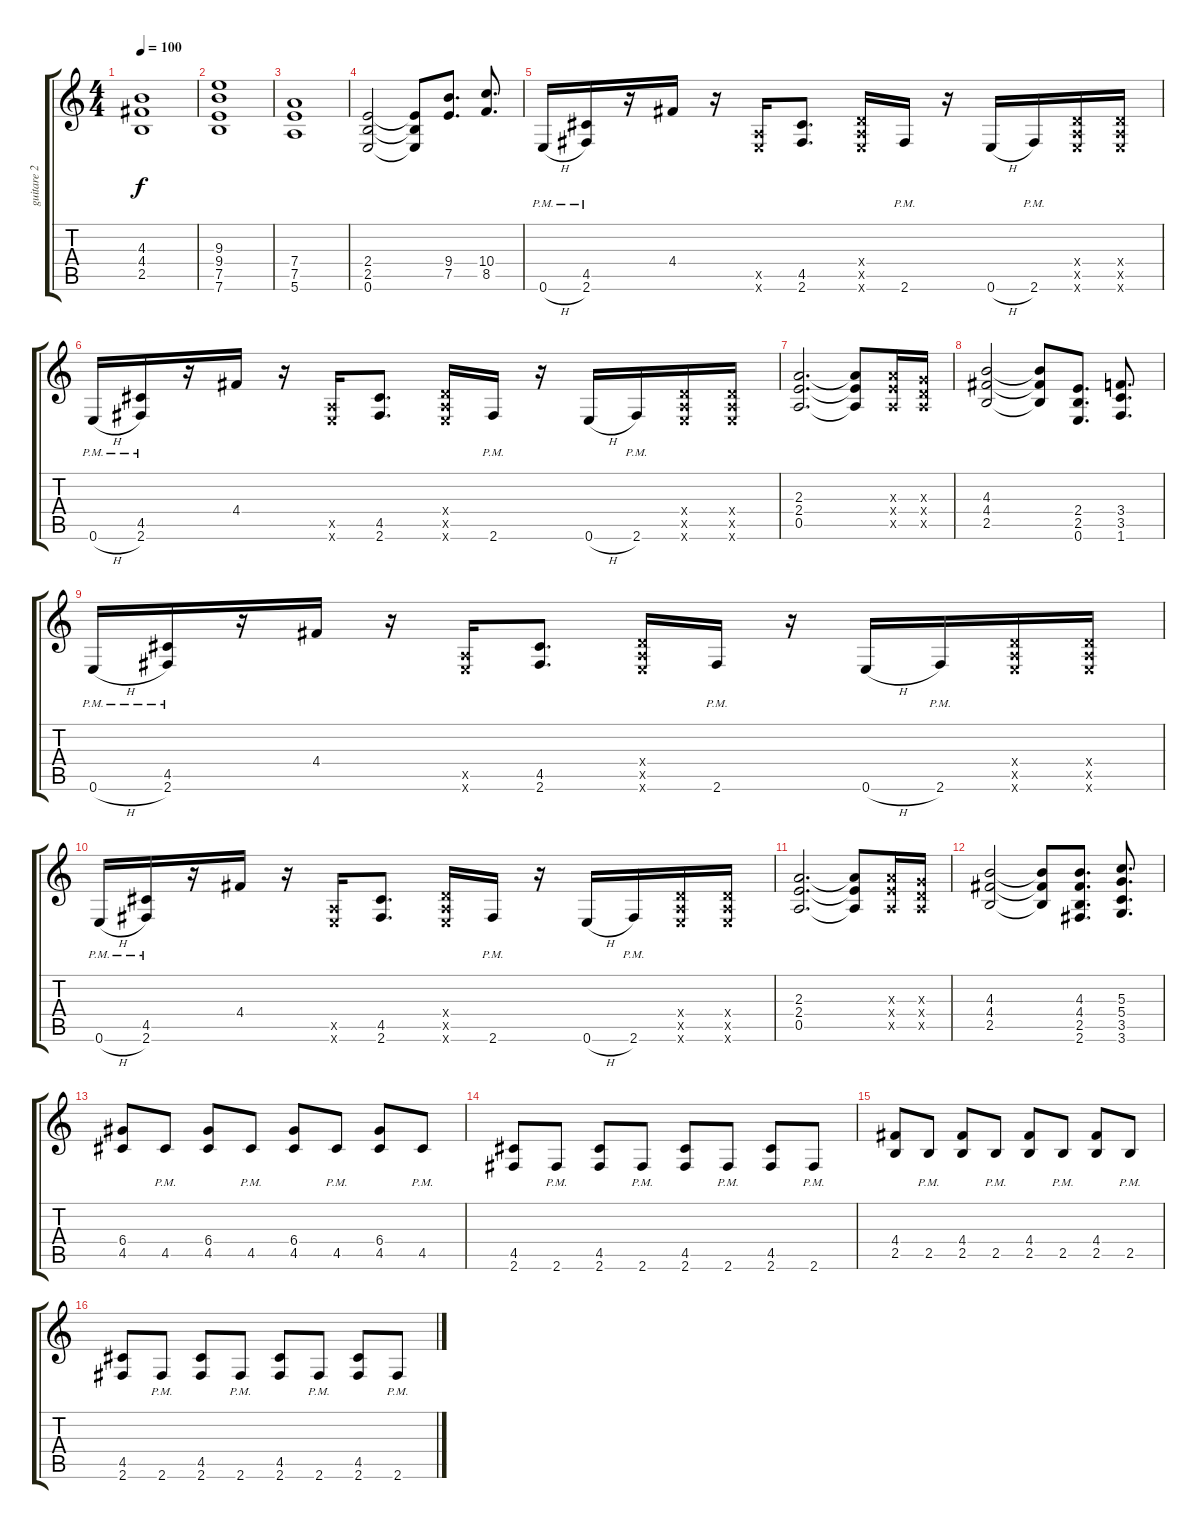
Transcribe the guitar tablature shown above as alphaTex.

\track ("guitare 2" "guitare 2") {instrument overdrivenguitar}
\staff {score tabs}
\tuning (E4 B3 G3 D3 A2 E2) {hide}
\ts (4 4)
\tempo 100
\clef g2
\ks c
(4.3 4.4 2.5).1{dy f} |
(9.3 9.4 7.5 7.6).1 |
(7.4 7.5 5.6).1 |
(2.4 2.5 0.6).2 (2.4{t} 2.5{t} 0.6{t}).8 (9.4 7.5).8{d} (10.4 8.5).8{d} |
0.6{h pm}.16 (4.5{pm} 2.6{pm}).16 r.16 4.4.16 r.16 (0.5{x} 0.6{x}).16 (4.5 2.6).8{d} (0.4{x} 0.5{x} 0.6{x}).16 2.6{pm}.16 r.16 0.6{h}.16 2.6{pm}.16 (0.4{x} 0.5{x} 0.6{x}).16 (0.4{x} 0.5{x} 0.6{x}).16 |
0.6{h pm}.16 (4.5{pm} 2.6{pm}).16 r.16 4.4.16 r.16 (0.5{x} 0.6{x}).16 (4.5 2.6).8{d} (0.4{x} 0.5{x} 0.6{x}).16 2.6{pm}.16 r.16 0.6{h}.16 2.6{pm}.16 (0.4{x} 0.5{x} 0.6{x}).16 (0.4{x} 0.5{x} 0.6{x}).16 |
(2.3 2.4 0.5).2{d} (2.3{t} 2.4{t} 0.5{t}).8 (2.3{x} 2.4{x} 0.5{x}).16 (0.3{x} 0.4{x} 0.5{x}).16 |
(4.3 4.4 2.5).2 (4.3{t} 4.4{t} 2.5{t}).8 (2.4 2.5 0.6).8{d} (3.4 3.5 1.6).8{d} |
0.6{h pm}.16 (4.5{pm} 2.6{pm}).16 r.16 4.4.16 r.16 (0.5{x} 0.6{x}).16 (4.5 2.6).8{d} (0.4{x} 0.5{x} 0.6{x}).16 2.6{pm}.16 r.16 0.6{h}.16 2.6{pm}.16 (0.4{x} 0.5{x} 0.6{x}).16 (0.4{x} 0.5{x} 0.6{x}).16 |
0.6{h pm}.16 (4.5{pm} 2.6{pm}).16 r.16 4.4.16 r.16 (0.5{x} 0.6{x}).16 (4.5 2.6).8{d} (0.4{x} 0.5{x} 0.6{x}).16 2.6{pm}.16 r.16 0.6{h}.16 2.6{pm}.16 (0.4{x} 0.5{x} 0.6{x}).16 (0.4{x} 0.5{x} 0.6{x}).16 |
(2.3 2.4 0.5).2{d} (2.3{t} 2.4{t} 0.5{t}).8 (2.3{x} 2.4{x} 0.5{x}).16 (0.3{x} 0.4{x} 0.5{x}).16 |
(4.3 4.4 2.5).2 (4.3{t} 4.4{t} 2.5{t}).8 (4.3 4.4 2.5 2.6).8{d} (5.3 5.4 3.5 3.6).8{d} |
(6.4 4.5).8 4.5{pm}.8 (6.4 4.5).8 4.5{pm}.8 (6.4 4.5).8 4.5{pm}.8 (6.4 4.5).8 4.5{pm}.8 |
(4.5 2.6).8 2.6{pm}.8 (4.5 2.6).8 2.6{pm}.8 (4.5 2.6).8 2.6{pm}.8 (4.5 2.6).8 2.6{pm}.8 |
(4.4 2.5).8 2.5{pm}.8 (4.4 2.5).8 2.5{pm}.8 (4.4 2.5).8 2.5{pm}.8 (4.4 2.5).8 2.5{pm}.8 |
(4.5 2.6).8 2.6{pm}.8 (4.5 2.6).8 2.6{pm}.8 (4.5 2.6).8 2.6{pm}.8 (4.5 2.6).8 2.6{pm}.8
